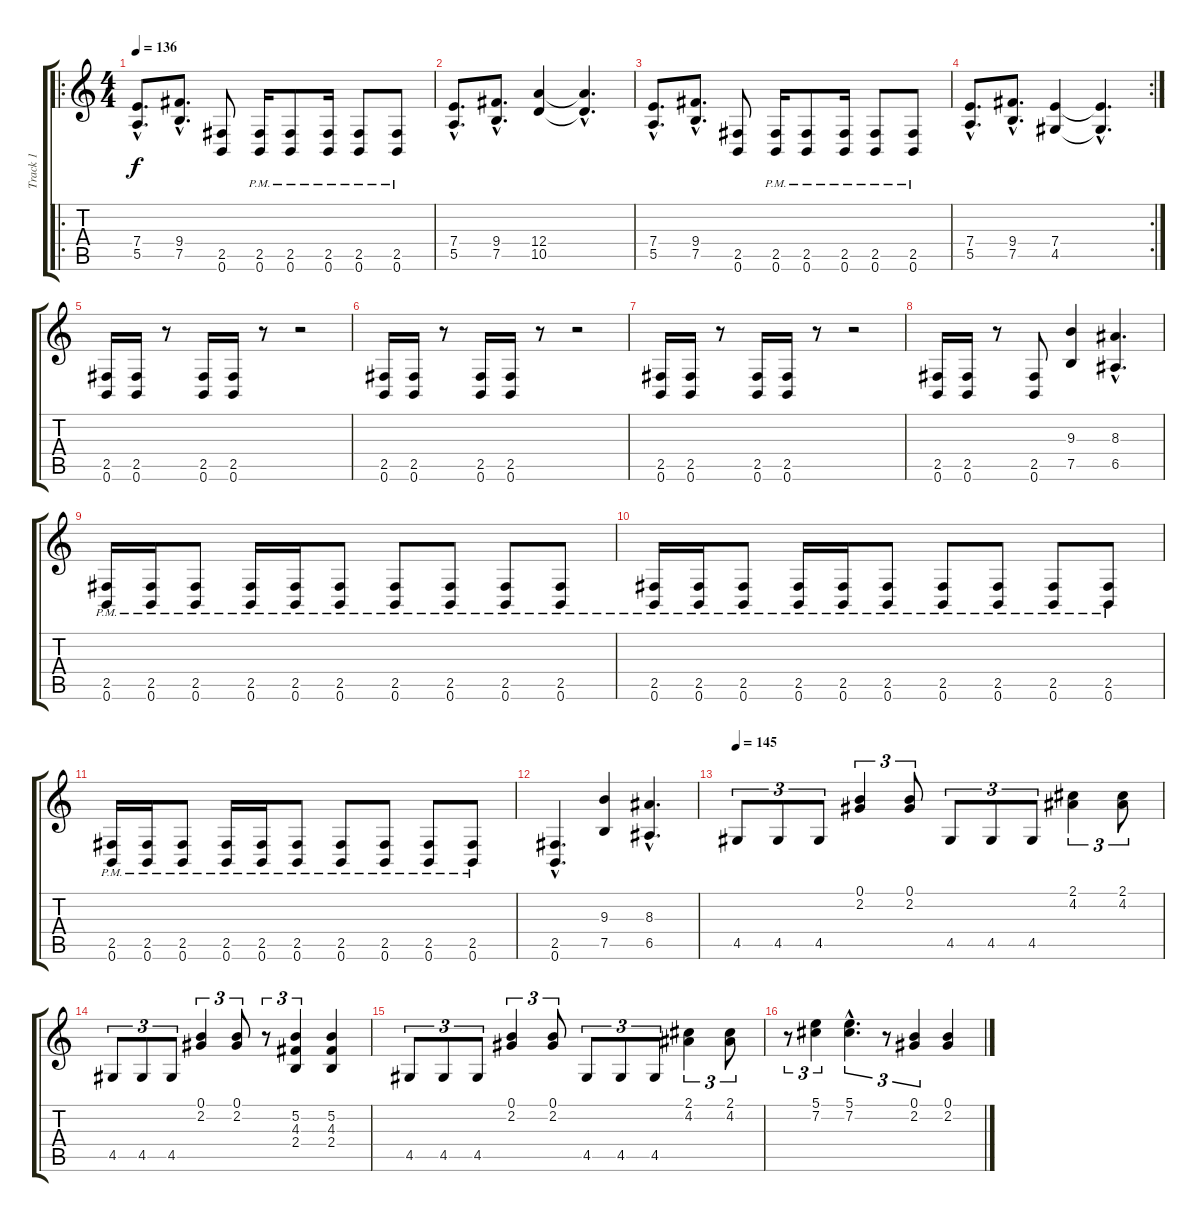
\track ("Track 1" "Track 1") {instrument distortionguitar}
\staff {score tabs}
\tuning (B3 Gb3 D3 A2 E2 B1) {hide}
\ro
\ts (4 4)
\tempo 136
\clef g2
\ks c
(7.4{hac} 5.5{hac}).8{d dy f instrument distortionguitar} (9.4{hac} 7.5{hac}).8{d} (2.5 0.6).8 (2.5{pm} 0.6{pm}).16 (2.5{pm} 0.6{pm}).8 (2.5{pm} 0.6{pm}).16 (2.5{pm} 0.6{pm}).8 (2.5{pm} 0.6{pm}).8 |
(7.4{hac} 5.5{hac}).8{d} (9.4{hac} 7.5{hac}).8{d} (12.4 10.5).4 (12.4{hac t} 10.5{hac t}).4{d} |
(7.4{hac} 5.5{hac}).8{d} (9.4{hac} 7.5{hac}).8{d} (2.5 0.6).8 (2.5{pm} 0.6{pm}).16 (2.5{pm} 0.6{pm}).8 (2.5{pm} 0.6{pm}).16 (2.5{pm} 0.6{pm}).8 (2.5{pm} 0.6{pm}).8 |
\rc 2
(7.4{hac} 5.5{hac}).8{d} (9.4{hac} 7.5{hac}).8{d} (7.4 4.5).4 (7.4{hac t} 4.5{hac t}).4{d} |
(2.5 0.6).16 (2.5 0.6).16 r.8 (2.5 0.6).16 (2.5 0.6).16 r.8 r.2 |
(2.5 0.6).16 (2.5 0.6).16 r.8 (2.5 0.6).16 (2.5 0.6).16 r.8 r.2 |
(2.5 0.6).16 (2.5 0.6).16 r.8 (2.5 0.6).16 (2.5 0.6).16 r.8 r.2 |
(2.5 0.6).16 (2.5 0.6).16 r.8 (2.5 0.6).8 (9.3 7.5).4 (8.3{hac} 6.5{hac}).4{d} |
(2.5{pm} 0.6{pm}).16 (2.5{pm} 0.6{pm}).16 (2.5{pm} 0.6{pm}).8 (2.5{pm} 0.6{pm}).16 (2.5{pm} 0.6{pm}).16 (2.5{pm} 0.6{pm}).8 (2.5{pm} 0.6{pm}).8 (2.5{pm} 0.6{pm}).8 (2.5{pm} 0.6{pm}).8 (2.5{pm} 0.6{pm}).8 |
(2.5{pm} 0.6{pm}).16 (2.5{pm} 0.6{pm}).16 (2.5{pm} 0.6{pm}).8 (2.5{pm} 0.6{pm}).16 (2.5{pm} 0.6{pm}).16 (2.5{pm} 0.6{pm}).8 (2.5{pm} 0.6{pm}).8 (2.5{pm} 0.6{pm}).8 (2.5{pm} 0.6{pm}).8 (2.5{pm} 0.6{pm}).8 |
(2.5{pm} 0.6{pm}).16 (2.5{pm} 0.6{pm}).16 (2.5{pm} 0.6{pm}).8 (2.5{pm} 0.6{pm}).16 (2.5{pm} 0.6{pm}).16 (2.5{pm} 0.6{pm}).8 (2.5{pm} 0.6{pm}).8 (2.5{pm} 0.6{pm}).8 (2.5{pm} 0.6{pm}).8 (2.5{pm} 0.6{pm}).8 |
(2.5{hac} 0.6{hac}).4{d} (9.3 7.5).4 (8.3{hac} 6.5{hac}).4{d} |
\tempo 145
4.5.8{tu (3 2)} 4.5.8{tu (3 2)} 4.5.8{tu (3 2)} (0.1 2.2).4{tu (3 2)} (0.1 2.2).8{tu (3 2)} 4.5.8{tu (3 2)} 4.5.8{tu (3 2)} 4.5.8{tu (3 2)} (2.1 4.2).4{tu (3 2)} (2.1 4.2).8{tu (3 2)} |
4.5.8{tu (3 2)} 4.5.8{tu (3 2)} 4.5.8{tu (3 2)} (0.1 2.2).4{tu (3 2)} (0.1 2.2).8{tu (3 2)} r.8{tu (3 2)} (5.2 4.3 2.4).4{tu (3 2)} (5.2 4.3 2.4).4 |
4.5.8{tu (3 2)} 4.5.8{tu (3 2)} 4.5.8{tu (3 2)} (0.1 2.2).4{tu (3 2)} (0.1 2.2).8{tu (3 2)} 4.5.8{tu (3 2)} 4.5.8{tu (3 2)} 4.5.8{tu (3 2)} (2.1 4.2).4{tu (3 2)} (2.1 4.2).8{tu (3 2)} |
r.8{tu (3 2)} (5.1 7.2).4{tu (3 2)} (5.1{hac} 7.2{hac}).4{d tu (3 2)} r.8{tu (3 2)} (0.1 2.2).4{tu (3 2)} (0.1 2.2).4
